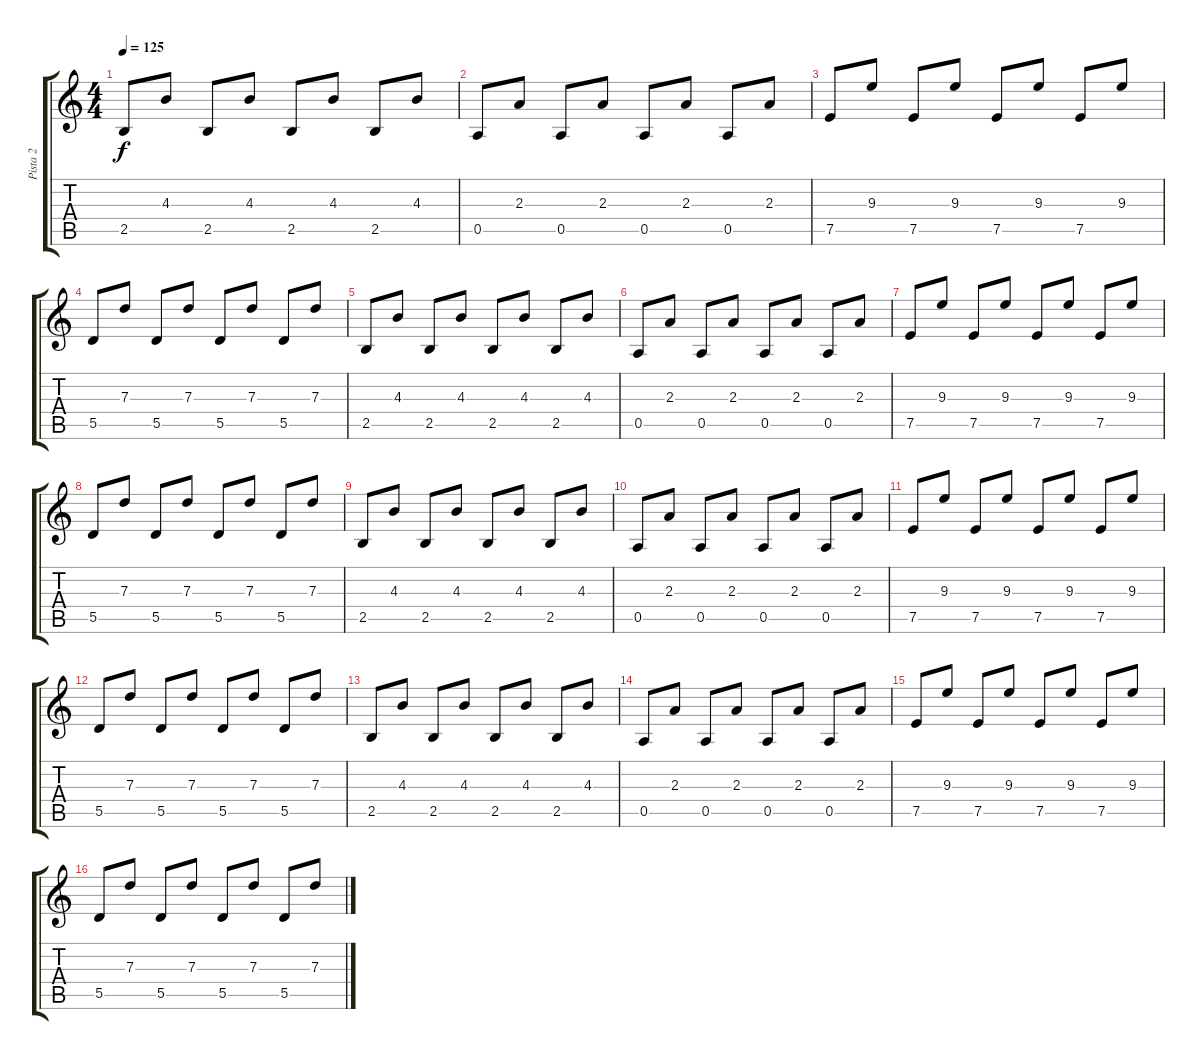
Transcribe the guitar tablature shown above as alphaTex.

\track ("Pista 2" "Pista 2") {instrument electricbassfinger}
\staff {score tabs}
\tuning (E4 B3 G3 D3 A2 E2) {hide}
\ts (4 4)
\tempo 125
\clef g2
\ks c
2.5.8{dy f} 4.3.8 2.5.8 4.3.8 2.5.8 4.3.8 2.5.8 4.3.8 |
0.5.8 2.3.8 0.5.8 2.3.8 0.5.8 2.3.8 0.5.8 2.3.8 |
7.5.8 9.3.8 7.5.8 9.3.8 7.5.8 9.3.8 7.5.8 9.3.8 |
5.5.8 7.3.8 5.5.8 7.3.8 5.5.8 7.3.8 5.5.8 7.3.8 |
2.5.8 4.3.8 2.5.8 4.3.8 2.5.8 4.3.8 2.5.8 4.3.8 |
0.5.8 2.3.8 0.5.8 2.3.8 0.5.8 2.3.8 0.5.8 2.3.8 |
7.5.8 9.3.8 7.5.8 9.3.8 7.5.8 9.3.8 7.5.8 9.3.8 |
5.5.8 7.3.8 5.5.8 7.3.8 5.5.8 7.3.8 5.5.8 7.3.8 |
2.5.8 4.3.8 2.5.8 4.3.8 2.5.8 4.3.8 2.5.8 4.3.8 |
0.5.8 2.3.8 0.5.8 2.3.8 0.5.8 2.3.8 0.5.8 2.3.8 |
7.5.8 9.3.8 7.5.8 9.3.8 7.5.8 9.3.8 7.5.8 9.3.8 |
5.5.8 7.3.8 5.5.8 7.3.8 5.5.8 7.3.8 5.5.8 7.3.8 |
2.5.8 4.3.8 2.5.8 4.3.8 2.5.8 4.3.8 2.5.8 4.3.8 |
0.5.8 2.3.8 0.5.8 2.3.8 0.5.8 2.3.8 0.5.8 2.3.8 |
7.5.8 9.3.8 7.5.8 9.3.8 7.5.8 9.3.8 7.5.8 9.3.8 |
5.5.8 7.3.8 5.5.8 7.3.8 5.5.8 7.3.8 5.5.8 7.3.8
